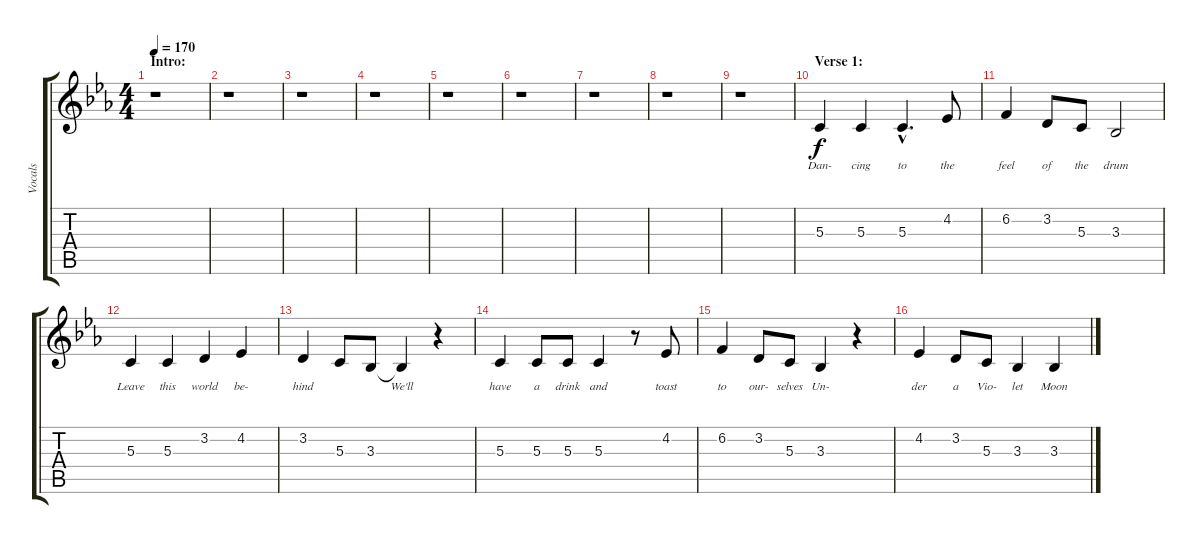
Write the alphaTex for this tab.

\track ("Vocals" "Vocals") {instrument choiraahs}
\staff {score tabs}
\tuning (E4 B3 G3 D3 A2 E2) {hide}
\ts (4 4)
\section ("" "Intro:")
\tempo 170
\clef g2
\ks cminor
r.1{dy f volume 13 balance 8 instrument voiceoohs} |
r.1 |
r.1 |
r.1 |
r.1 |
r.1 |
r.1 |
r.1 |
r.1 |
\section ("" "Verse 1:")
5.3.4{lyrics (0 "Dan-") lyrics (1 "") lyrics (2 "") lyrics (3 "") lyrics (4 "")} 5.3.4{lyrics (0 "cing") lyrics (1 "") lyrics (2 "") lyrics (3 "") lyrics (4 "")} 5.3{hac}.4{d lyrics (0 "to") lyrics (1 "") lyrics (2 "") lyrics (3 "") lyrics (4 "")} 4.2.8{lyrics (0 "the") lyrics (1 "") lyrics (2 "") lyrics (3 "") lyrics (4 "")} |
6.2.4{lyrics (0 "feel") lyrics (1 "") lyrics (2 "") lyrics (3 "") lyrics (4 "")} 3.2.8{lyrics (0 "of") lyrics (1 "") lyrics (2 "") lyrics (3 "") lyrics (4 "")} 5.3.8{lyrics (0 "the") lyrics (1 "") lyrics (2 "") lyrics (3 "") lyrics (4 "")} 3.3.2{lyrics (0 "drum") lyrics (1 "") lyrics (2 "") lyrics (3 "") lyrics (4 "")} |
5.3.4{lyrics (0 "Leave") lyrics (1 "") lyrics (2 "") lyrics (3 "") lyrics (4 "")} 5.3.4{lyrics (0 "this") lyrics (1 "") lyrics (2 "") lyrics (3 "") lyrics (4 "")} 3.2.4{lyrics (0 "world") lyrics (1 "") lyrics (2 "") lyrics (3 "") lyrics (4 "")} 4.2.4{lyrics (0 "be-") lyrics (1 "") lyrics (2 "") lyrics (3 "") lyrics (4 "")} |
3.2.4{lyrics (0 "hind") lyrics (1 "") lyrics (2 "") lyrics (3 "") lyrics (4 "")} 5.3.8{lyrics (0 "") lyrics (1 "") lyrics (2 "") lyrics (3 "") lyrics (4 "")} 3.3.8{lyrics (0 "") lyrics (1 "") lyrics (2 "") lyrics (3 "") lyrics (4 "")} 3.3{t}.4{lyrics (0 "We'll") lyrics (1 "") lyrics (2 "") lyrics (3 "") lyrics (4 "")} r.4 |
5.3.4{lyrics (0 "have") lyrics (1 "") lyrics (2 "") lyrics (3 "") lyrics (4 "")} 5.3.8{lyrics (0 "a") lyrics (1 "") lyrics (2 "") lyrics (3 "") lyrics (4 "")} 5.3.8{lyrics (0 "drink") lyrics (1 "") lyrics (2 "") lyrics (3 "") lyrics (4 "")} 5.3.4{lyrics (0 "and") lyrics (1 "") lyrics (2 "") lyrics (3 "") lyrics (4 "")} r.8 4.2.8{lyrics (0 "toast") lyrics (1 "") lyrics (2 "") lyrics (3 "") lyrics (4 "")} |
6.2.4{lyrics (0 "to") lyrics (1 "") lyrics (2 "") lyrics (3 "") lyrics (4 "")} 3.2.8{lyrics (0 "our-") lyrics (1 "") lyrics (2 "") lyrics (3 "") lyrics (4 "")} 5.3.8{lyrics (0 "selves") lyrics (1 "") lyrics (2 "") lyrics (3 "") lyrics (4 "")} 3.3.4{lyrics (0 "Un-") lyrics (1 "") lyrics (2 "") lyrics (3 "") lyrics (4 "")} r.4 |
4.2.4{lyrics (0 "der") lyrics (1 "") lyrics (2 "") lyrics (3 "") lyrics (4 "")} 3.2.8{lyrics (0 "a") lyrics (1 "") lyrics (2 "") lyrics (3 "") lyrics (4 "")} 5.3.8{lyrics (0 "Vio-") lyrics (1 "") lyrics (2 "") lyrics (3 "") lyrics (4 "")} 3.3.4{lyrics (0 "let") lyrics (1 "") lyrics (2 "") lyrics (3 "") lyrics (4 "")} 3.3.4{lyrics (0 "Moon") lyrics (1 "") lyrics (2 "") lyrics (3 "") lyrics (4 "")}
